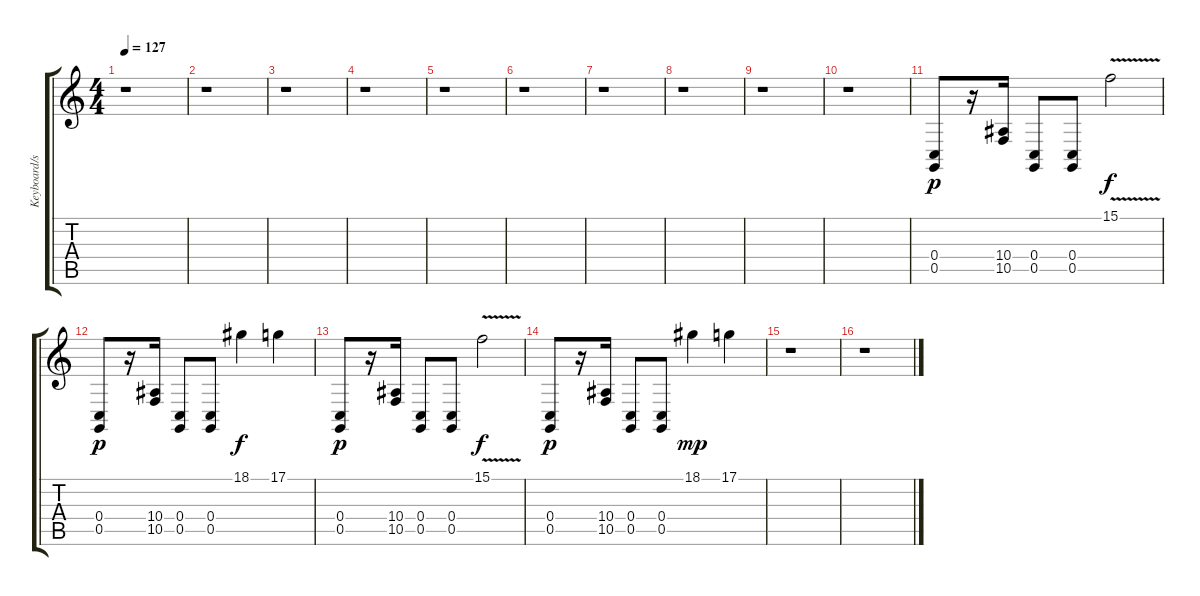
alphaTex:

\track ("Keyboard/synth" "Keyboard/s") {instrument lead2sawtooth}
\staff {score tabs}
\tuning (D4 A3 F3 C3 G2 C2) {hide}
\ts (4 4)
\tempo 127
\clef g2
\ks c
r.1{dy f} |
r.1 |
r.1 |
r.1 |
r.1 |
r.1 |
r.1 |
r.1 |
r.1 |
r.1 |
(0.4 0.5).8{dy p} r.16 (10.4 10.5).16 (0.4 0.5).8 (0.4 0.5).8 15.1{v}.2{dy f} |
(0.4 0.5).8{dy p} r.16 (10.4 10.5).16 (0.4 0.5).8 (0.4 0.5).8 18.1.4{dy f} 17.1.4 |
(0.4 0.5).8{dy p} r.16 (10.4 10.5).16 (0.4 0.5).8 (0.4 0.5).8 15.1{v}.2{dy f} |
(0.4 0.5).8{dy p} r.16 (10.4 10.5).16 (0.4 0.5).8 (0.4 0.5).8 18.1.4{dy mp} 17.1.4 |
r.1 |
r.1
